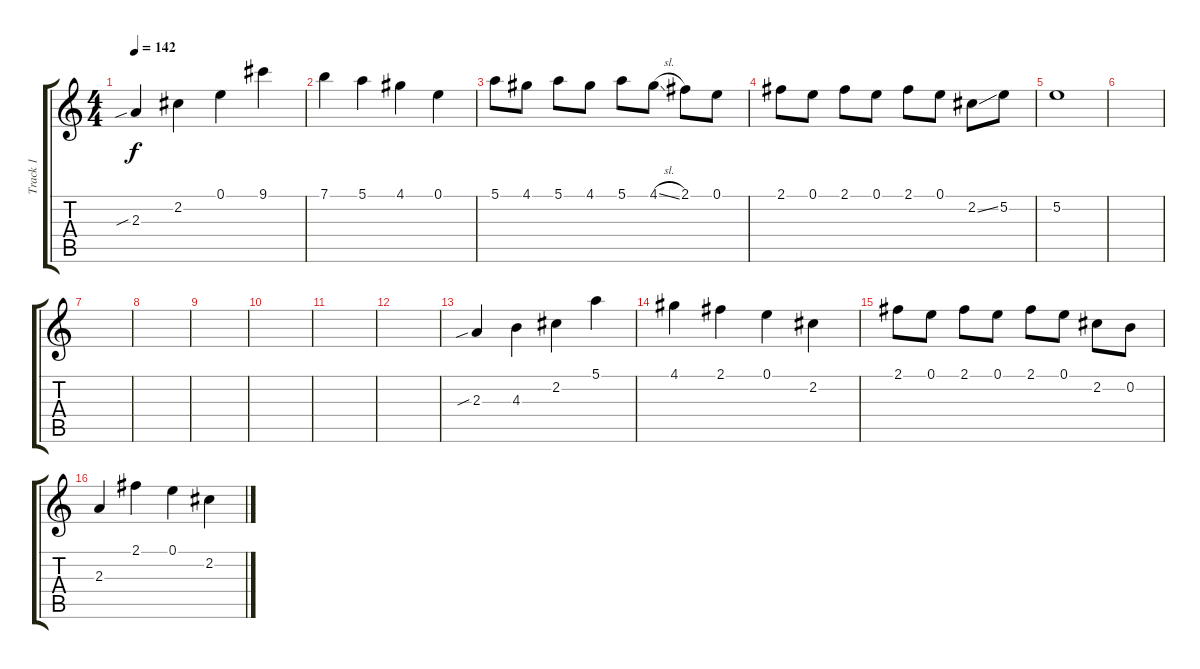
\track ("Track 1" "Track 1") {instrument overdrivenguitar}
\staff {score tabs}
\tuning (E4 B3 G3 D3 A2 E2) {hide}
\ts (4 4)
\tempo 142
\clef g2
\ks c
2.3{sib}.4{dy f} 2.2.4 0.1.4 9.1.4 |
7.1.4 5.1.4 4.1.4 0.1.4 |
5.1.8 4.1.8 5.1.8 4.1.8 5.1.8 4.1{sl}.8 2.1.8 0.1.8 |
2.1.8 0.1.8 2.1.8 0.1.8 2.1.8 0.1.8 2.2{ss}.8 5.2.8 |
5.2.1{volume 7} |
|
|
|
|
|
|
|
2.3{sib}.4{volume 13} 4.3.4 2.2.4 5.1.4 |
4.1.4 2.1.4 0.1.4 2.2.4 |
2.1.8 0.1.8 2.1.8 0.1.8 2.1.8 0.1.8 2.2.8 0.2.8 |
2.3.4 2.1.4 0.1.4 2.2.4
